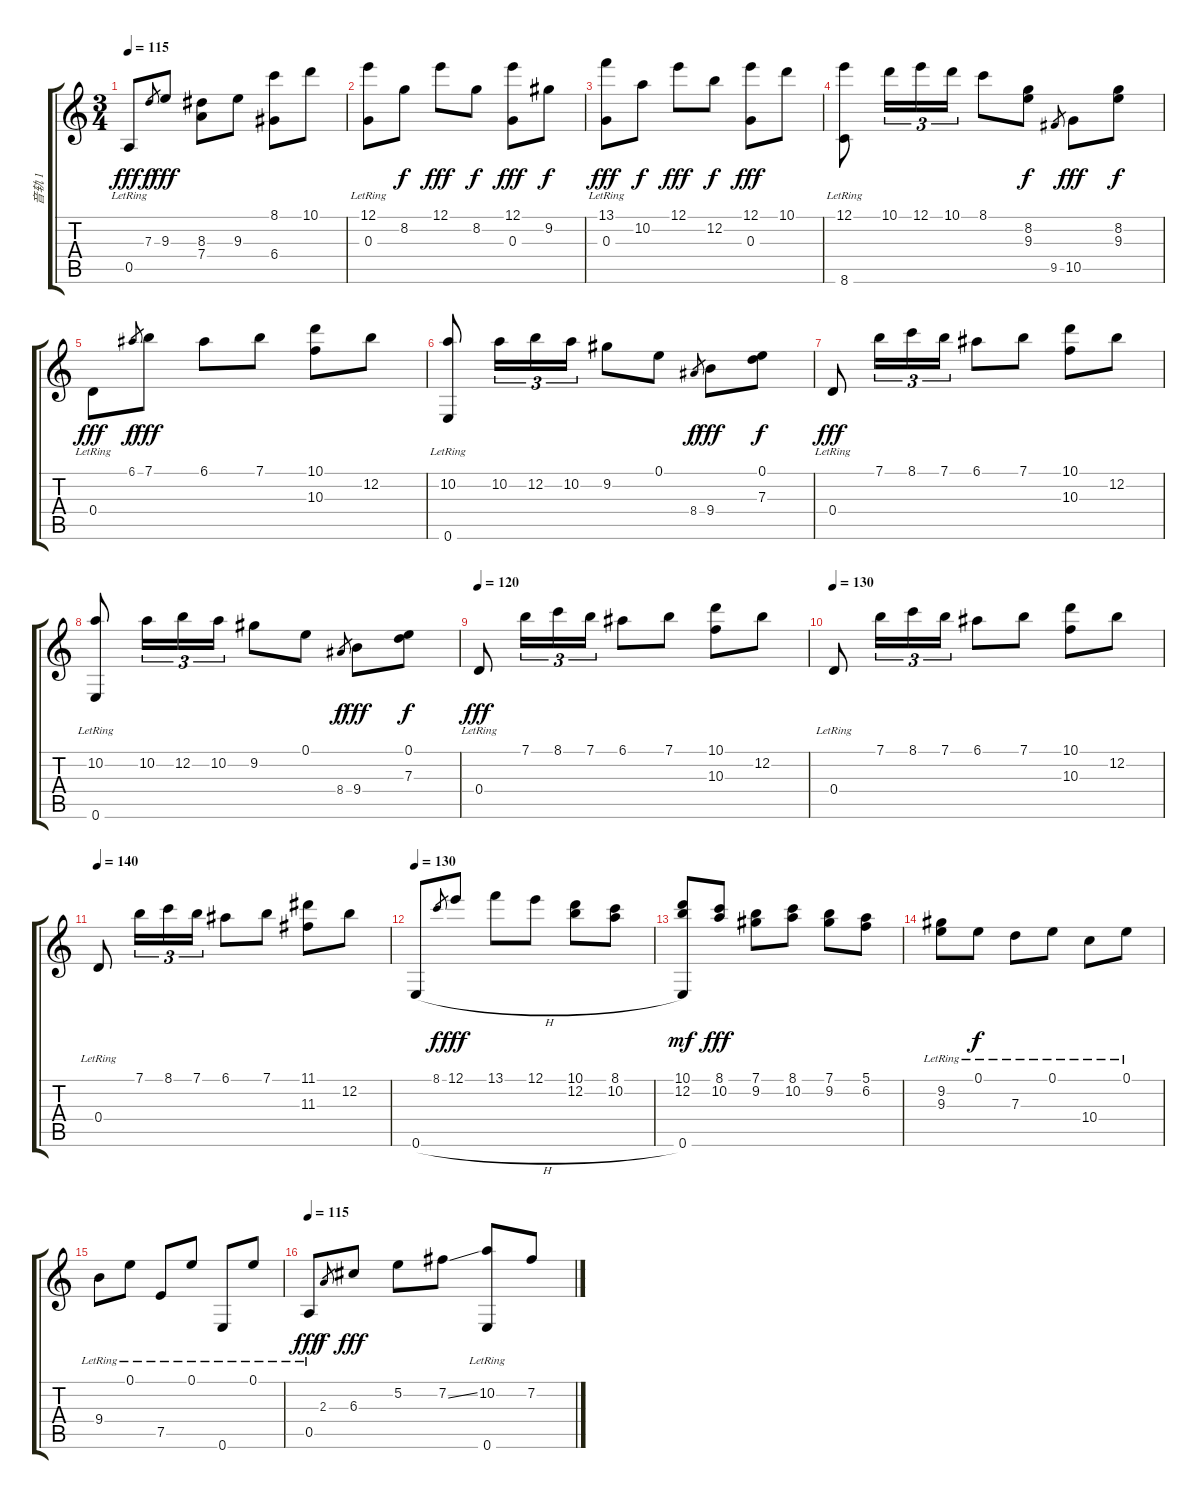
\track ("音轨 1" "音轨 1") {instrument acousticguitarnylon}
\staff {score tabs}
\tuning (E4 B3 G3 D3 A2 E2) {hide}
\ts (3 4)
\tempo 115
\clef g2
\ks c
0.5{lr}.8{dy fff} 7.3.8{gr dy f} 9.3.8{dy fff} (8.3 7.4).8 9.3.8 (8.1 6.4).8 10.1.8 |
(12.1 0.3{lr}).8 8.2.8{dy f} 12.1.8{dy fff} 8.2.8{dy f} (12.1 0.3).8{dy fff} 9.2.8{dy f} |
(13.1 0.3{lr}).8{dy fff} 10.2.8{dy f} 12.1.8{dy fff} 12.2.8{dy f} (12.1 0.3).8{dy fff} 10.1.8 |
(12.1 8.6{lr}).8 10.1.16{tu (3 2)} 12.1.16{tu (3 2)} 10.1.16{tu (3 2)} 8.1.8 (8.2 9.3).8{dy f} 9.5.8{gr} 10.5.8{dy fff} (8.2 9.3).8{dy f} |
0.4{lr}.8{dy fff} 6.1.8{gr dy f} 7.1.8{dy fff} 6.1.8 7.1.8 (10.1 10.3).8 12.2.8 |
(10.2 0.6{lr}).8 10.2.16{tu (3 2)} 12.2.16{tu (3 2)} 10.2.16{tu (3 2)} 9.2.8 0.1.8 8.4.8{gr dy f} 9.4.8{dy fff} (0.1 7.3).8{dy f} |
0.4{lr}.8{dy fff} 7.1.16{tu (3 2)} 8.1.16{tu (3 2)} 7.1.16{tu (3 2)} 6.1.8 7.1.8 (10.1 10.3).8 12.2.8 |
(10.2 0.6{lr}).8 10.2.16{tu (3 2)} 12.2.16{tu (3 2)} 10.2.16{tu (3 2)} 9.2.8 0.1.8 8.4.8{gr dy f} 9.4.8{dy fff} (0.1 7.3).8{dy f} |
\tempo 120
0.4{lr}.8{dy fff} 7.1.16{tu (3 2)} 8.1.16{tu (3 2)} 7.1.16{tu (3 2)} 6.1.8 7.1.8 (10.1 10.3).8 12.2.8 |
\tempo 130
0.4{lr}.8 7.1.16{tu (3 2)} 8.1.16{tu (3 2)} 7.1.16{tu (3 2)} 6.1.8 7.1.8 (10.1 10.3).8 12.2.8 |
\tempo 140
0.4{lr}.8 7.1.16{tu (3 2)} 8.1.16{tu (3 2)} 7.1.16{tu (3 2)} 6.1.8 7.1.8 (11.1 11.3).8 12.2.8 |
\tempo 130
0.6{h}.8 8.1.8{gr dy f} 12.1.8{dy fff} 13.1.8 12.1.8 (10.1 12.2).8 (8.1 10.2).8 |
(10.1 12.2 0.6).8{dy mf} (8.1 10.2).8{dy fff} (7.1 9.2).8 (8.1 10.2).8 (7.1 9.2).8 (5.1 6.2).8 |
(9.2{lr} 9.3{lr}).8 0.1{lr}.8{dy f} 7.3{lr}.8 0.1{lr}.8 10.4{lr}.8 0.1{lr}.8 |
9.4{lr}.8 0.1{lr}.8 7.5{lr}.8 0.1{lr}.8 0.6{lr}.8 0.1{lr}.8 |
\tempo 115
0.5{lr}.8{dy fff} 2.3.8{gr dy f} 6.3.8{dy fff} 5.2.8 7.2{ss}.8 (10.2 0.6{lr}).8 7.2.8
